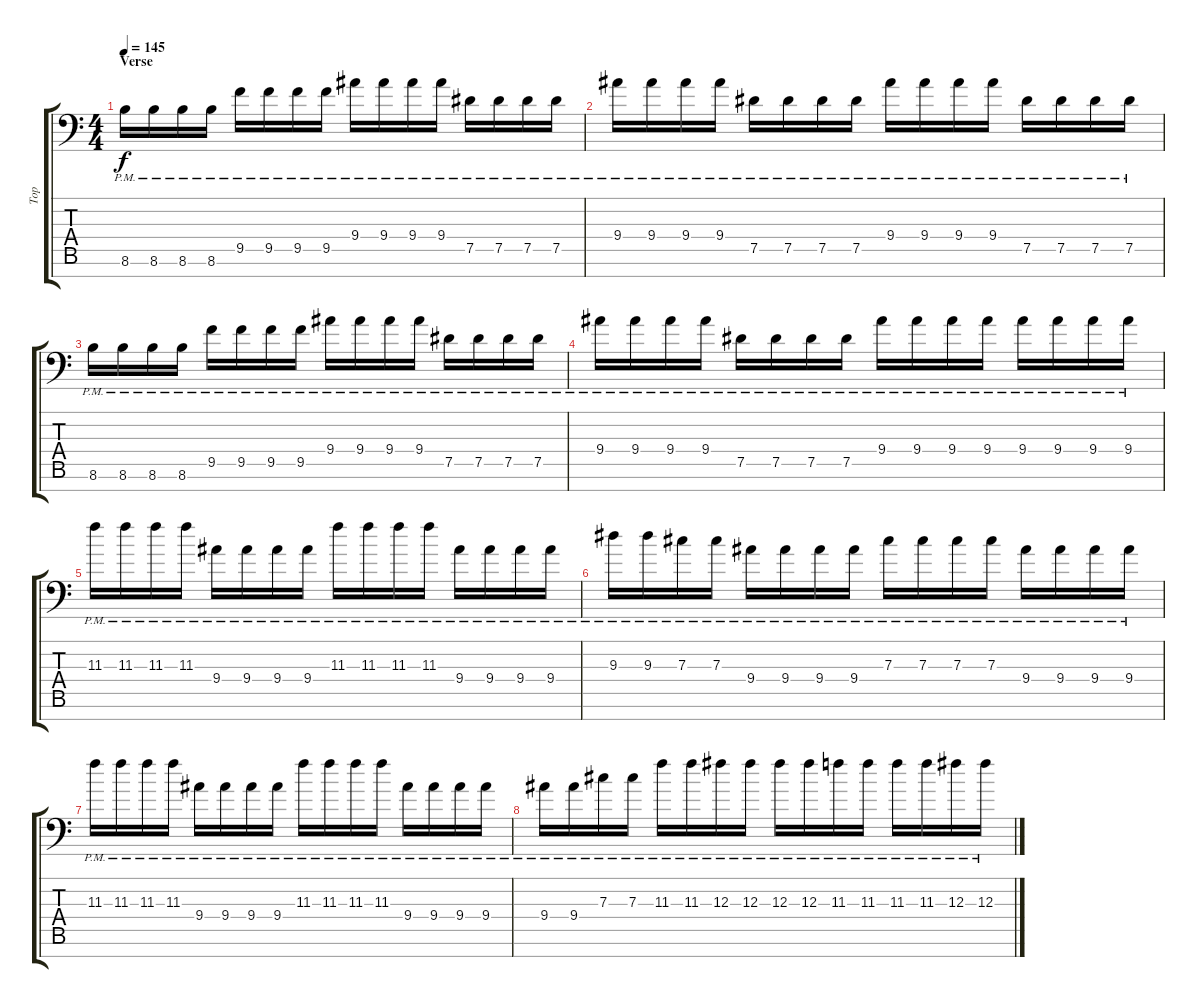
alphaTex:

\track ("Top" "Top") {instrument distortionguitar}
\staff {score tabs}
\tuning (Eb4 Bb3 Gb3 Db3 Ab2 Eb2 Bb1) {hide}
\ts (4 4)
\section ("" "Verse ")
\tempo 145
\clef f4
\ks c
8.6{pm}.16{dy f balance 7} 8.6{pm}.16 8.6{pm}.16 8.6{pm}.16 9.5{pm}.16 9.5{pm}.16 9.5{pm}.16 9.5{pm}.16 9.4{pm}.16 9.4{pm}.16 9.4{pm}.16 9.4{pm}.16 7.5{pm}.16 7.5{pm}.16 7.5{pm}.16 7.5{pm}.16 |
9.4{pm}.16 9.4{pm}.16 9.4{pm}.16 9.4{pm}.16 7.5{pm}.16 7.5{pm}.16 7.5{pm}.16 7.5{pm}.16 9.4{pm}.16 9.4{pm}.16 9.4{pm}.16 9.4{pm}.16 7.5{pm}.16 7.5{pm}.16 7.5{pm}.16 7.5{pm}.16 |
8.6{pm}.16 8.6{pm}.16 8.6{pm}.16 8.6{pm}.16 9.5{pm}.16 9.5{pm}.16 9.5{pm}.16 9.5{pm}.16 9.4{pm}.16 9.4{pm}.16 9.4{pm}.16 9.4{pm}.16 7.5{pm}.16 7.5{pm}.16 7.5{pm}.16 7.5{pm}.16 |
9.4{pm}.16 9.4{pm}.16 9.4{pm}.16 9.4{pm}.16 7.5{pm}.16 7.5{pm}.16 7.5{pm}.16 7.5{pm}.16 9.4{pm}.16 9.4{pm}.16 9.4{pm}.16 9.4{pm}.16 9.4{pm}.16 9.4{pm}.16 9.4{pm}.16 9.4{pm}.16 |
11.3{pm}.16 11.3{pm}.16 11.3{pm}.16 11.3{pm}.16 9.4{pm}.16 9.4{pm}.16 9.4{pm}.16 9.4{pm}.16 11.3{pm}.16 11.3{pm}.16 11.3{pm}.16 11.3{pm}.16 9.4{pm}.16 9.4{pm}.16 9.4{pm}.16 9.4{pm}.16 |
9.3{pm}.16 9.3{pm}.16 7.3{pm}.16 7.3{pm}.16 9.4{pm}.16 9.4{pm}.16 9.4{pm}.16 9.4{pm}.16 7.3{pm}.16 7.3{pm}.16 7.3{pm}.16 7.3{pm}.16 9.4{pm}.16 9.4{pm}.16 9.4{pm}.16 9.4{pm}.16 |
11.3{pm}.16 11.3{pm}.16 11.3{pm}.16 11.3{pm}.16 9.4{pm}.16 9.4{pm}.16 9.4{pm}.16 9.4{pm}.16 11.3{pm}.16 11.3{pm}.16 11.3{pm}.16 11.3{pm}.16 9.4{pm}.16 9.4{pm}.16 9.4{pm}.16 9.4{pm}.16 |
9.4{pm}.16 9.4{pm}.16 7.3{pm}.16 7.3{pm}.16 11.3{pm}.16 11.3{pm}.16 12.3{pm}.16 12.3{pm}.16 12.3{pm}.16 12.3{pm}.16 11.3{pm}.16 11.3{pm}.16 11.3{pm}.16 11.3{pm}.16 12.3{pm}.16 12.3{pm}.16
